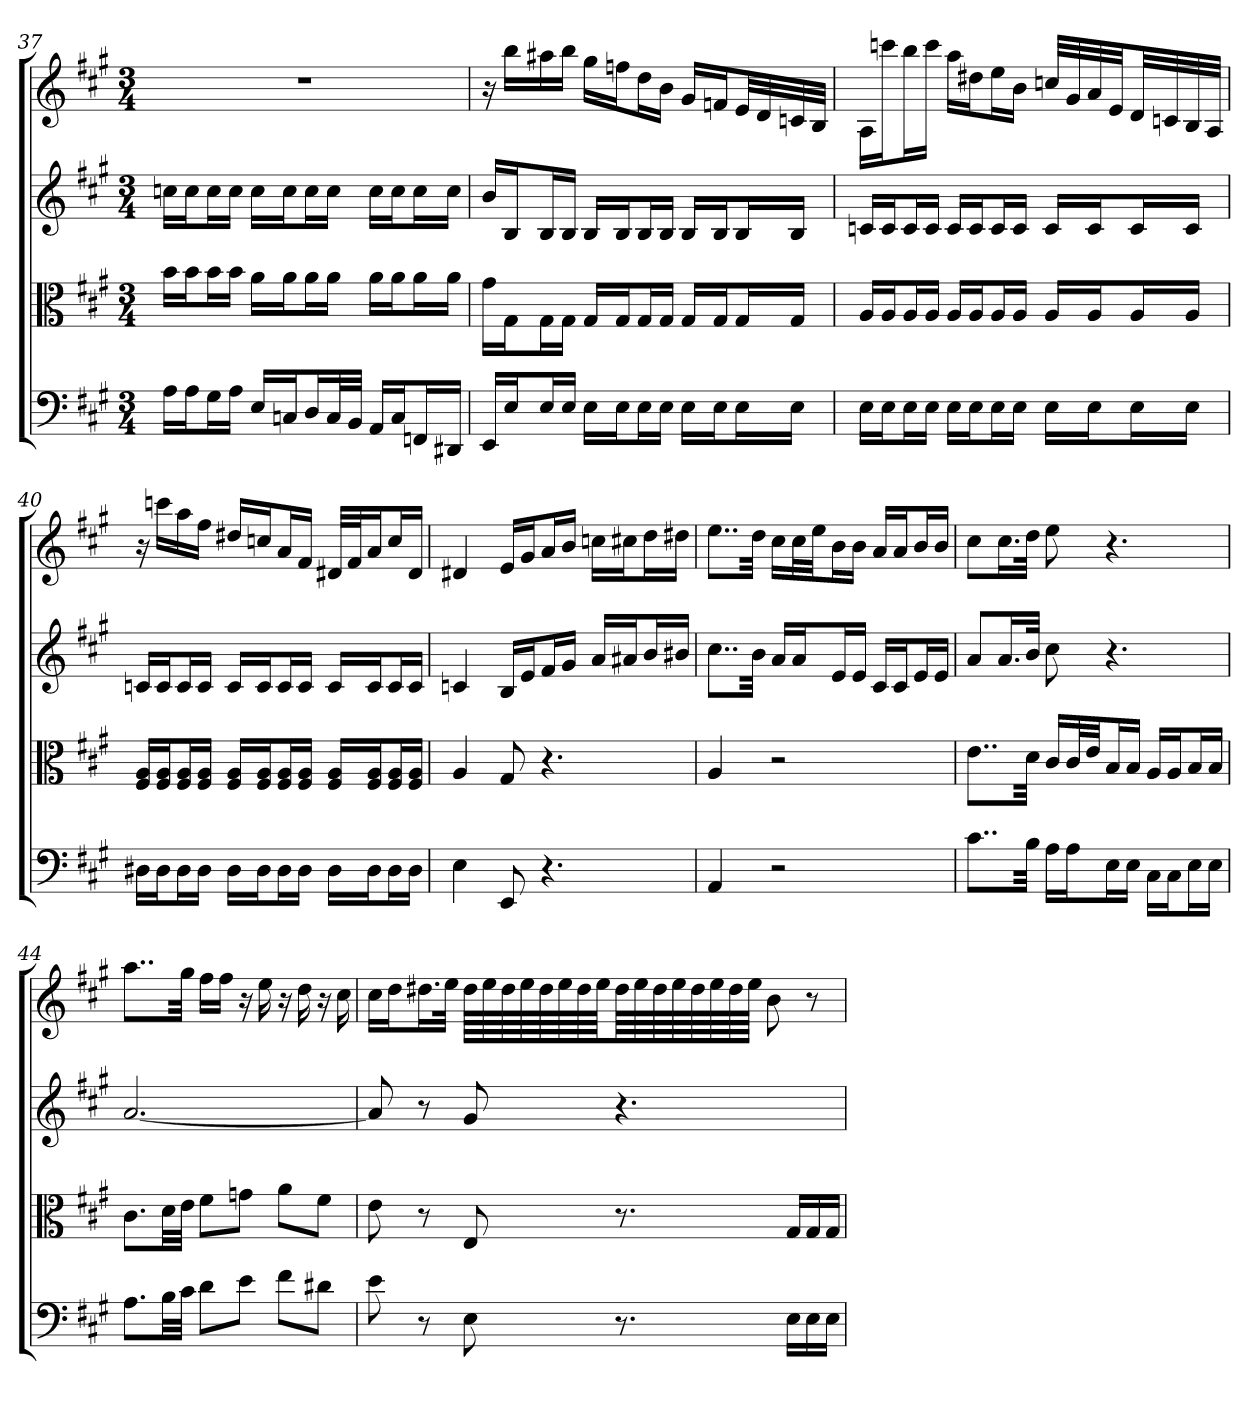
**kern	**kern	**kern	**kern
*part4	*part3	*part2	*part1
*staff4	*staff3	*staff2	*staff1
*clefF4	*clefC3	*	*
*k[f#c#g#]	*k[f#c#g#]	*k[f#c#g#]	*k[f#c#g#]
*A:	*A:	*A:	*A:
*M3/4	*M3/4	*M3/4	*M3/4
=37	=37	=37	=37
16A\LL	16b\LL	16ccnLL	2.r
16A\J	16b\J	16ccJ	.
16G#\L	16b\L	16ccL	.
16A\JJ	16b\JJ	16ccJJ	.
16E/LL	16a\LL	16ccLL	.
16Cn/J	16a\J	16ccJ	.
16D/L	16a\L	16ccL	.
32C/L	16a\JJ	16ccJJ	.
32BB/JJJ	.	.	.
16AA/LL	16a\LL	16ccLL	.
16C/J	16a\J	16ccJ	.
16FFn/L	16a\L	16ccL	.
16DD#X/JJ	16a\JJ	16ccJJ	.
=38	=38	=38	=38
16EE/LL	16g#\LL	16bLL	16r
16E/J	16G#\J	16BJ	16bbLL
16E/L	16G#\L	16BL	16aa#X
16E/JJ	16G#\JJ	16BJJ	16bbJJ
16E\LL	16G#/LL	16BLL	16gg#LL
16E\J	16G#/J	16BJ	16ffnJ
16E\L	16G#/L	16BL	16ddL
16E\JJ	16G#/JJ	16BJJ	16bJJ
16E\LL	16G#/LL	16BLL	16g#LL
16E\J	16G#/J	16BJ	16fnJ
16E\L	16G#/L	16BL	32eLL
.	.	.	32d
16E\JJ	16G#/JJ	16BJJ	32cn
.	.	.	32BJJJ
=39	=39	=39	=39
16E\LL	16A/LL	16cnLL	16ALL
16E\J	16A/J	16cJ	16cccnJ
16E\L	16A/L	16cL	16bbL
16E\JJ	16A/JJ	16cJJ	16cccJJ
16E\LL	16A/LL	16cLL	16aaLL
16E\J	16A/J	16cJ	16dd#XJ
16E\L	16A/L	16cL	16eeL
16E\JJ	16A/JJ	16cJJ	16bJJ
16E\LL	16A/LL	16cLL	32ccnLLL
.	.	.	32g#
16E\J	16A/J	16cJ	32a
.	.	.	32eJJ
16E\L	16A/L	16cL	32dLL
.	.	.	32cn
16E\JJ	16A/JJ	16cJJ	32B
.	.	.	32AJJJ
=40	=40	=40	=40
16D#X\LL	16F#/ 16A/LL	16cnLL	16r
16D#\J	16F#/ 16A/J	16cJ	16cccnLL
16D#\L	16F#/ 16A/L	16cL	16aa
16D#\JJ	16F#/ 16A/JJ	16cJJ	16ff#JJ
16D#\LL	16F#/ 16A/LL	16cLL	16dd#XLL
16D#\J	16F#/ 16A/J	16cJ	16ccnJ
16D#\L	16F#/ 16A/L	16cL	16aL
16D#\JJ	16F#/ 16A/JJ	16cJJ	16f#JJ
16D#\LL	16F#/ 16A/LL	16cLL	32d#XLLL
.	.	.	32f#J
16D#\J	16F#/ 16A/J	16cJ	16aJ
16D#\L	16F#/ 16A/L	16cL	16ccL
16D#\JJ	16F#/ 16A/JJ	16cJJ	16d#JJ
=41	=41	=41	=41
4E	4A	4cn	4d#X
8EE	8G#	16BLL	16eLL
.	.	16eJ	16g#J
4.r	4.r	16f#L	16aL
.	.	16g#JJ	16bJJ
.	.	16aLL	16ccnLL
.	.	16a#XJ	16cc#XJ
.	.	16bL	16ddL
.	.	16b#XJJ	16dd#XJJ
=42	=42	=42	=42
4AA	4A	8..cc#L	8..eeL
.	.	32bJkk	32ddJkk
2r	2r	16aLL	16cc#LL
.	.	16aJ	32cc#L
.	.	.	32eeJJ
.	.	16eL	16bL
.	.	16eJJ	16bJJ
.	.	16c#LL	16aLL
.	.	16c#J	16aJ
.	.	16eL	16bL
.	.	16eJJ	16bJJ
=43	=43	=43	=43
8..c#\L	8..e\L	8aL	8cc#L
.	.	16.aL	16.cc#L
32B\Jkk	32d\Jkk	32bJJk	32ddJJk
16A\LL	16c#/LL	8cc#	8ee
16A\J	32c#/L	.	.
.	32e/JJ	.	.
16E\L	16B/L	4.r	4.r
16E\JJ	16B/JJ	.	.
16C#\LL	16A/LL	.	.
16C#\J	16A/J	.	.
16E\L	16B/L	.	.
16E\JJ	16B/JJ	.	.
=44	=44	=44	=44
8.A\L	8.c#\L	[2.a	8..aaL
32B\LL	32d\LL	.	.
32c#\JJJ	32e\JJJ	.	32gg#Jkk
8d\L	8f#\L	.	16ff#LL
.	.	.	16ff#JJ
8e\J	8gn\J	.	16r
.	.	.	16ee
8f#\L	8a\L	.	16r
.	.	.	16dd
8d#X\J	8f#\J	.	16r
.	.	.	16cc#
=45	=45	=45	=45
8e	8e	8a]	16cc#LL
.	.	.	16ddJ
8r	8r	8r	16.dd#XL
.	.	.	32eeJJk
8E	8E	8g#	64dd#LLLL
.	.	.	64ee
.	.	.	64dd#
.	.	.	64ee
.	.	.	64dd#
.	.	.	64ee
.	.	.	64dd#
.	.	.	64eeJJJ
8.r	8.r	4.r	64dd#LLL
.	.	.	64ee
.	.	.	64dd#
.	.	.	64ee
.	.	.	64dd#
.	.	.	64ee
.	.	.	64dd#
.	.	.	64eeJJJJ
.	.	.	8b
16E\LL	16G#/LL	.	.
16E\	16G#/	.	8r
16E\JJ	16G#/JJ	.	.
=	=	=	=
*-	*-	*-	*-
